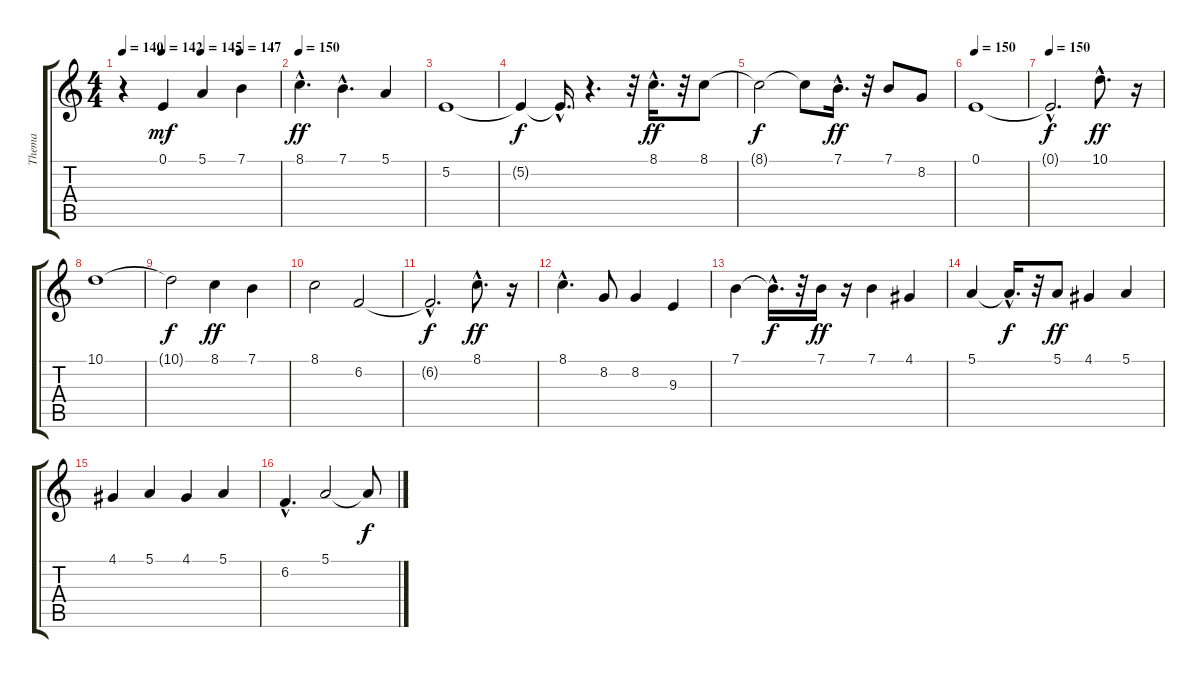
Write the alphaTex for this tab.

\track ("Thema" "Thema") {instrument fx5brightness}
\staff {score tabs}
\tuning (E4 B3 G3 D3 A2 E2) {hide}
\ts (4 4)
\tempo 140
\tempo (142 0.25)
\tempo (145 0.5)
\tempo (147 0.75)
\clef g2
\ks c
r.4{dy f} 0.1.4{dy mf} 5.1.4 7.1.4 |
\tempo 150
8.1{hac}.4{d dy ff} 7.1{hac}.4{d} 5.1.4 |
5.2.1 |
5.2{t}.4{dy f} 5.2{hac t}.16{d} r.4{d} r.32 8.1{hac}.16{d dy ff} r.32 8.1.8 |
8.1{t}.2{dy f} 8.1{t}.8 7.1{hac}.16{d dy ff} r.32 7.1.8 8.2.8 |
\tempo 150
0.1.1 |
\tempo 150
0.1{hac t}.2{d dy f} 10.1{hac}.8{d dy ff} r.16 |
10.1.1 |
10.1{t}.2{dy f} 8.1.4{dy ff} 7.1.4 |
8.1.2 6.2.2 |
6.2{hac t}.2{d dy f} 8.1{hac}.8{d dy ff} r.16 |
8.1{hac}.4{d} 8.2.8 8.2.4 9.3.4 |
7.1.4 7.1{hac t}.16{d dy f} r.32 7.1.16{dy ff} r.16 7.1.4 4.1.4 |
5.1.4 5.1{hac t}.16{d dy f} r.32 5.1.8{dy ff} 4.1.4 5.1.4 |
4.1.4 5.1.4 4.1.4 5.1.4 |
6.2{hac}.4{d} 5.1.2 5.1{t}.8{dy f}
